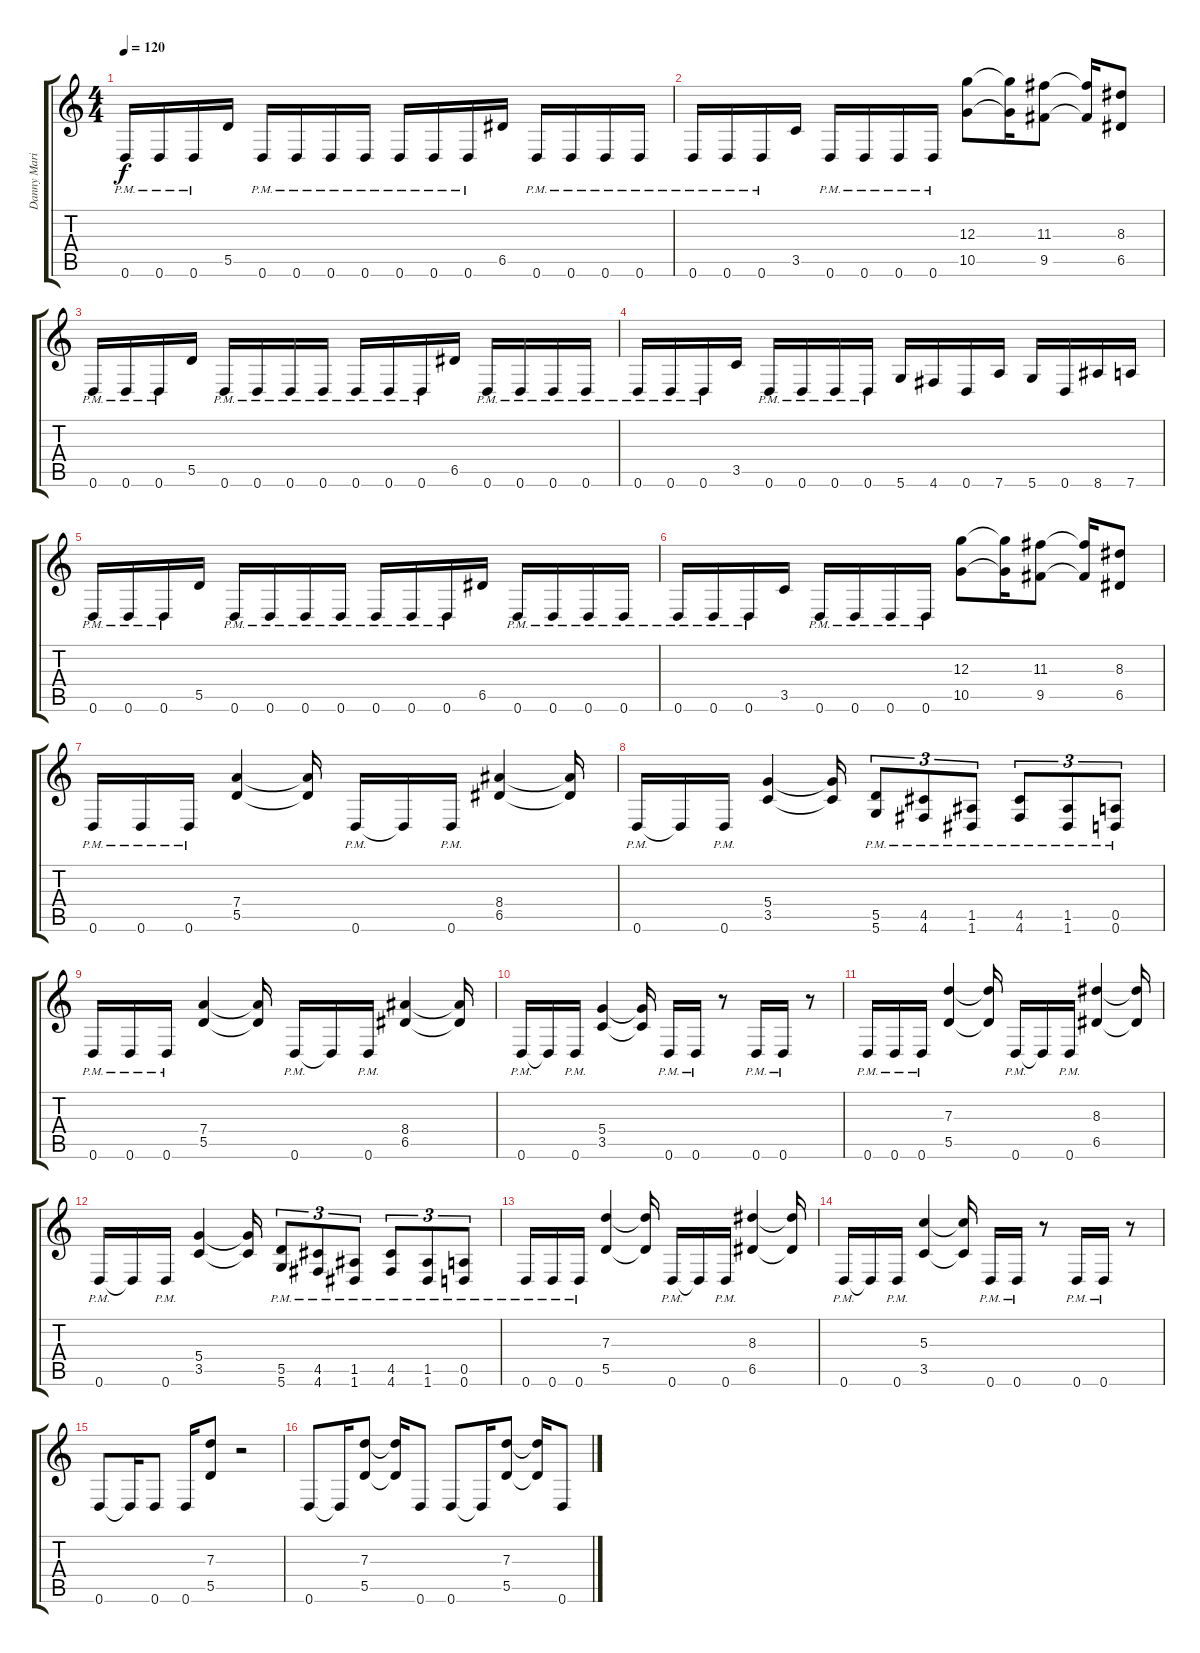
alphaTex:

\track ("Danny Marino" "Danny Mari") {instrument distortionguitar}
\staff {score tabs}
\tuning (E4 B3 G3 D3 A2 D2) {hide}
\ts (4 4)
\tempo 120
\clef g2
\ks c
0.6{pm}.16{dy f} 0.6{pm}.16 0.6{pm}.16 5.5.16 0.6{pm}.16 0.6{pm}.16 0.6{pm}.16 0.6{pm}.16 0.6{pm}.16 0.6{pm}.16 0.6{pm}.16 6.5.16 0.6{pm}.16 0.6{pm}.16 0.6{pm}.16 0.6{pm}.16 |
0.6{pm}.16 0.6{pm}.16 0.6{pm}.16 3.5.16 0.6{pm}.16 0.6{pm}.16 0.6{pm}.16 0.6{pm}.16 (12.3 10.5).8 (12.3{t} 10.5{t}).16 (11.3 9.5).8 (11.3{t} 9.5{t}).16 (8.3 6.5).8 |
0.6{pm}.16 0.6{pm}.16 0.6{pm}.16 5.5.16 0.6{pm}.16 0.6{pm}.16 0.6{pm}.16 0.6{pm}.16 0.6{pm}.16 0.6{pm}.16 0.6{pm}.16 6.5.16 0.6{pm}.16 0.6{pm}.16 0.6{pm}.16 0.6{pm}.16 |
0.6{pm}.16 0.6{pm}.16 0.6{pm}.16 3.5.16 0.6{pm}.16 0.6{pm}.16 0.6{pm}.16 0.6{pm}.16 5.6.16 4.6.16 0.6.16 7.6.16 5.6.16 0.6.16 8.6.16 7.6.16 |
0.6{pm}.16 0.6{pm}.16 0.6{pm}.16 5.5.16 0.6{pm}.16 0.6{pm}.16 0.6{pm}.16 0.6{pm}.16 0.6{pm}.16 0.6{pm}.16 0.6{pm}.16 6.5.16 0.6{pm}.16 0.6{pm}.16 0.6{pm}.16 0.6{pm}.16 |
0.6{pm}.16 0.6{pm}.16 0.6{pm}.16 3.5.16 0.6{pm}.16 0.6{pm}.16 0.6{pm}.16 0.6{pm}.16 (12.3 10.5).8 (12.3{t} 10.5{t}).16 (11.3 9.5).8 (11.3{t} 9.5{t}).16 (8.3 6.5).8 |
0.6{pm}.16 0.6{pm}.16 0.6{pm}.16 (7.4 5.5).4 (7.4{t} 5.5{t}).16 0.6{pm}.16 0.6{t}.16 0.6{pm}.16 (8.4 6.5).4 (8.4{t} 6.5{t}).16 |
0.6{pm}.16 0.6{t}.16 0.6{pm}.16 (5.4 3.5).4 (5.4{t} 3.5{t}).16 (5.5{pm} 5.6{pm}).8{tu (3 2)} (4.5{pm} 4.6{pm}).8{tu (3 2)} (1.5{pm} 1.6{pm}).8{tu (3 2)} (4.5{pm} 4.6{pm}).8{tu (3 2)} (1.5{pm} 1.6{pm}).8{tu (3 2)} (0.5{pm} 0.6{pm}).8{tu (3 2)} |
0.6{pm}.16 0.6{pm}.16 0.6{pm}.16 (7.4 5.5).4 (7.4{t} 5.5{t}).16 0.6{pm}.16 0.6{t}.16 0.6{pm}.16 (8.4 6.5).4 (8.4{t} 6.5{t}).16 |
0.6{pm}.16 0.6{t}.16 0.6{pm}.16 (5.4 3.5).4 (5.4{t} 3.5{t}).16 0.6{pm}.16 0.6{pm}.16 r.8 0.6{pm}.16 0.6{pm}.16 r.8 |
0.6{pm}.16 0.6{pm}.16 0.6{pm}.16 (7.3 5.5).4 (7.3{t} 5.5{t}).16 0.6{pm}.16 0.6{t}.16 0.6{pm}.16 (8.3 6.5).4 (8.3{t} 6.5{t}).16 |
0.6{pm}.16 0.6{t}.16 0.6{pm}.16 (5.4 3.5).4 (5.4{t} 3.5{t}).16 (5.5{pm} 5.6{pm}).8{tu (3 2)} (4.5{pm} 4.6{pm}).8{tu (3 2)} (1.5{pm} 1.6{pm}).8{tu (3 2)} (4.5{pm} 4.6{pm}).8{tu (3 2)} (1.5{pm} 1.6{pm}).8{tu (3 2)} (0.5{pm} 0.6{pm}).8{tu (3 2)} |
0.6{pm}.16 0.6{pm}.16 0.6{pm}.16 (7.3 5.5).4 (7.3{t} 5.5{t}).16 0.6{pm}.16 0.6{t}.16 0.6{pm}.16 (8.3 6.5).4 (8.3{t} 6.5{t}).16 |
0.6{pm}.16 0.6{t}.16 0.6{pm}.16 (5.3 3.5).4 (5.3{t} 3.5{t}).16 0.6{pm}.16 0.6{pm}.16 r.8 0.6{pm}.16 0.6{pm}.16 r.8 |
0.6.8 0.6{t}.16 0.6.8 0.6.16 (7.3 5.5).8 r.2 |
0.6.8 0.6{t}.16 (7.3 5.5).8 (7.3{t} 5.5{t}).16 0.6.8 0.6.8 0.6{t}.16 (7.3 5.5).8 (7.3{t} 5.5{t}).16 0.6.8
